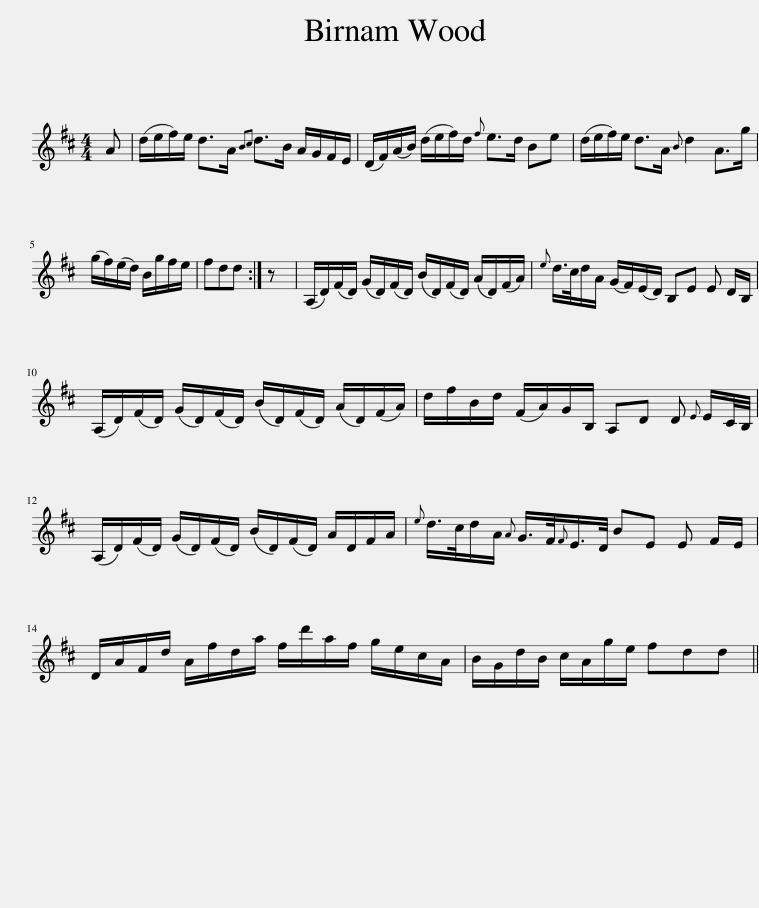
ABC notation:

X:1
L:1/8
M:4/4
I:linebreak $
K:D
V:1 treble
V:1
 A | (d/e/f/)e/ d>A{Bc} d>B A/G/F/E/ | (D/F/)(A/B/) (d/e/f/)d/{f} e>d Be | (d/e/f/)e/ d>A{B} d2 A>g |$ (g/f/)(e/d/) B/g/f/e/ | %5
 fdd :| z | (A,/D/)(F/D/) (G/D/)(F/D/) (B/D/)(F/D/) (A/D/)(F/A/) |{e} d/>c/d/A/ (G/F/)(E/D/) B,E E D/B,/ |$ (A,/D/)(F/D/) (G/D/)(F/D/) (B/D/)(F/D/) (A/D/)(F/A/) | %10
 d/f/B/d/ (F/A/)G/B,/ A,D D{E} E/C/4B,/4 |$ (A,/D/)(F/D/) (G/D/)(F/D/) (B/D/)(F/D/) A/D/F/A/ |{e} d/>c/d/A/{A} G/>F/{F}E/>D/ BE E F/E/ |$ D/A/F/d/ A/f/d/a/ f/d'/a/f/ g/e/c/A/ | B/G/d/B/ c/A/g/e/ fdd || %15
